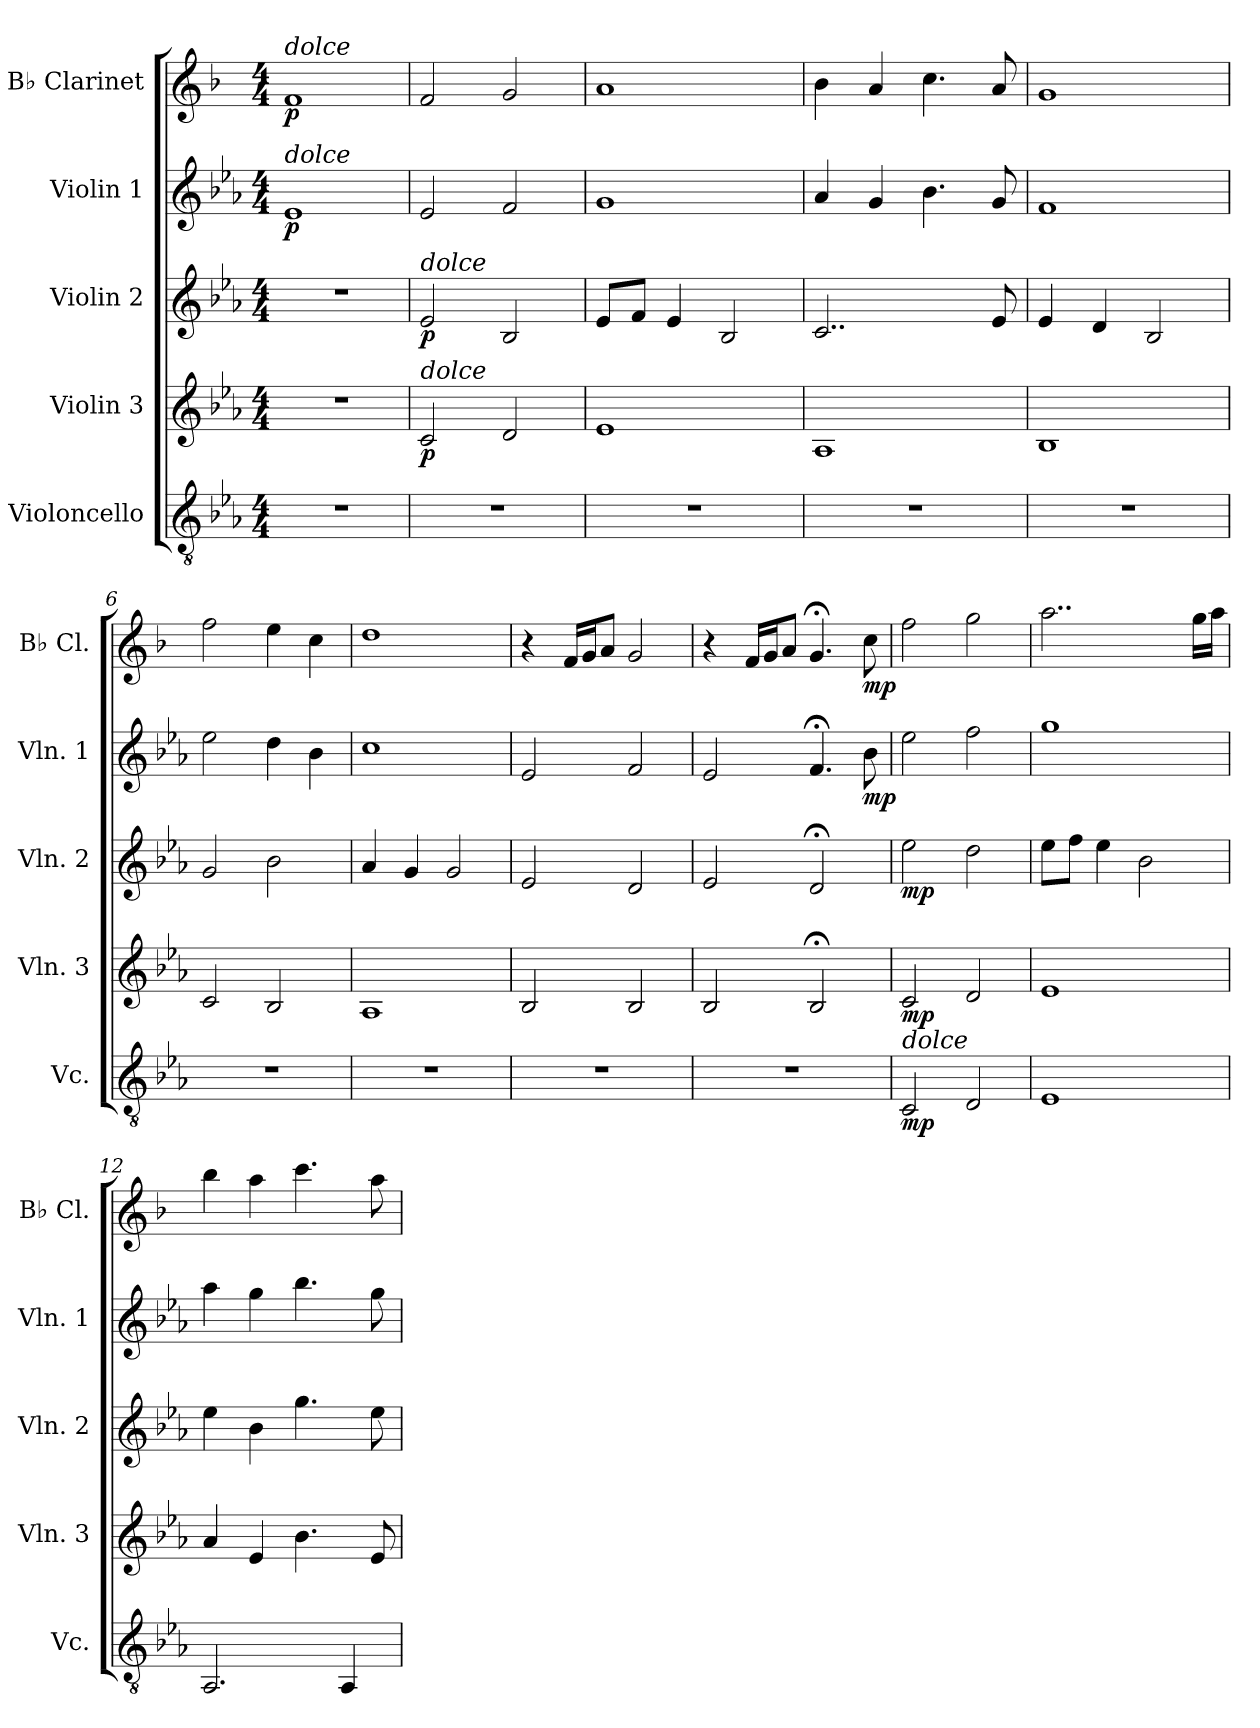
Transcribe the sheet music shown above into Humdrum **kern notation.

**kern	**dynam	**kern	**dynam	**kern	**dynam	**kern	**dynam	**kern	**dynam
*part5	*part5	*part4	*part4	*part3	*part3	*part2	*part2	*part1	*part1
*staff5	*staff5	*staff4	*staff4	*staff3	*staff3	*staff2	*staff2	*staff1	*staff1
*I"Violoncello	*	*I"Violin 3	*	*I"Violin 2	*	*I"Violin 1	*	*I"B♭ Clarinet	*
*I'Vc.	*	*I'Vln. 3	*	*I'Vln. 2	*	*I'Vln. 1	*	*I'B♭ Cl.	*
*clefGv2	*	*clefG2	*	*clefG2	*	*clefG2	*	*clefG2	*
*	*	*	*	*	*	*	*	*ITrd1c2	*
*k[b-e-a-]	*	*k[b-e-a-]	*	*k[b-e-a-]	*	*k[b-e-a-]	*	*k[b-e-a-]	*
*M4/4	*	*M4/4	*	*M4/4	*	*M4/4	*	*M4/4	*
*MM60	*	*MM60	*	*MM60	*	*MM60	*	*MM60	*
=1	=1	=1	=1	=1	=1	=1	=1	=1	=1
!	!	!	!	!	!	!	!	!LO:TX:a:i:t=dolce	!
!	!	!	!	!	!	!LO:TX:a:i:t=dolce	!	!	!
!	!	!	!	!	!	!	!LO:DY:b	!	!LO:DY:b
1r	.	1r	.	1r	.	1e-	p	1e-	p
=2	=2	=2	=2	=2	=2	=2	=2	=2	=2
!	!	!	!	!LO:TX:a:i:t=dolce	!	!	!	!	!
!	!	!LO:TX:a:i:t=dolce	!	!	!	!	!	!	!
!	!	!	!LO:DY:b	!	!LO:DY:b	!	!	!	!
1r	.	2c/	p	2e-/	p	2e-/	.	2e-/	.
.	.	2d/	.	2B-/	.	2f/	.	2f/	.
=3	=3	=3	=3	=3	=3	=3	=3	=3	=3
1r	.	1e-	.	8e-/L	.	1g	.	1g	.
.	.	.	.	8f/J	.	.	.	.	.
.	.	.	.	4e-/	.	.	.	.	.
.	.	.	.	2B-/	.	.	.	.	.
=4	=4	=4	=4	=4	=4	=4	=4	=4	=4
1r	.	1A-	.	2..c/	.	4a-/	.	4a-\	.
.	.	.	.	.	.	4g/	.	4g/	.
.	.	.	.	.	.	4.b-\	.	4.b-\	.
.	.	.	.	8e-/	.	8g/	.	8g/	.
!!LO:LB:g=z
=5	=5	=5	=5	=5	=5	=5	=5	=5	=5
1r	.	1B-	.	4e-/	.	1f	.	1f	.
.	.	.	.	4d/	.	.	.	.	.
.	.	.	.	2B-/	.	.	.	.	.
=6	=6	=6	=6	=6	=6	=6	=6	=6	=6
1r	.	2c/	.	2g/	.	2ee-\	.	2ee-\	.
.	.	2B-/	.	2b-\	.	4dd\	.	4dd\	.
.	.	.	.	.	.	4b-\	.	4b-\	.
=7	=7	=7	=7	=7	=7	=7	=7	=7	=7
1r	.	1A-	.	4a-/	.	1cc	.	1cc	.
.	.	.	.	4g/	.	.	.	.	.
.	.	.	.	2g/	.	.	.	.	.
=8	=8	=8	=8	=8	=8	=8	=8	=8	=8
1r	.	2B-/	.	2e-/	.	2e-/	.	4r	.
.	.	.	.	.	.	.	.	16e-/LL	.
.	.	.	.	.	.	.	.	16f/J	.
.	.	.	.	.	.	.	.	8g/J	.
.	.	2B-/	.	2d/	.	2f/	.	2f/	.
!!LO:PB:g=z
=9	=9	=9	=9	=9	=9	=9	=9	=9	=9
1r	.	2B-/	.	2e-/	.	2e-/	.	4r	.
.	.	.	.	.	.	.	.	16e-/LL	.
.	.	.	.	.	.	.	.	16f/J	.
.	.	.	.	.	.	.	.	8g/J	.
.	.	2B-;</	.	2d;</	.	4.f;</	.	4.f;</	.
!	!	!	!	!	!	!	!LO:DY:b	!	!LO:DY:b
.	.	.	.	.	.	8b-\	mp	8b-\	mp
=10	=10	=10	=10	=10	=10	=10	=10	=10	=10
!LO:TX:a:i:t=dolce	!	!	!	!	!	!	!	!	!
!	!LO:DY:b	!	!LO:DY:b	!	!LO:DY:b	!	!	!	!
2C/	mp	2c/	mp	2ee-\	mp	2ee-\	.	2ee-\	.
2D/	.	2d/	.	2dd\	.	2ff\	.	2ff\	.
=11	=11	=11	=11	=11	=11	=11	=11	=11	=11
1E-	.	1e-	.	8ee-\L	.	1gg	.	2..gg\	.
.	.	.	.	8ff\J	.	.	.	.	.
.	.	.	.	4ee-\	.	.	.	.	.
.	.	.	.	2b-\	.	.	.	.	.
.	.	.	.	.	.	.	.	16ff\LL	.
.	.	.	.	.	.	.	.	16gg\JJ	.
=12	=12	=12	=12	=12	=12	=12	=12	=12	=12
2.AA-/	.	4a-/	.	4ee-\	.	4aa-\	.	4aa-\	.
.	.	4e-/	.	4b-\	.	4gg\	.	4gg\	.
.	.	4.b-\	.	4.gg\	.	4.bb-\	.	4.bb-\	.
4AA-/	.	.	.	.	.	.	.	.	.
.	.	8e-/	.	8ee-\	.	8gg\	.	8gg\	.
=	=	=	=	=	=	=	=	=	=
*-	*-	*-	*-	*-	*-	*-	*-	*-	*-
